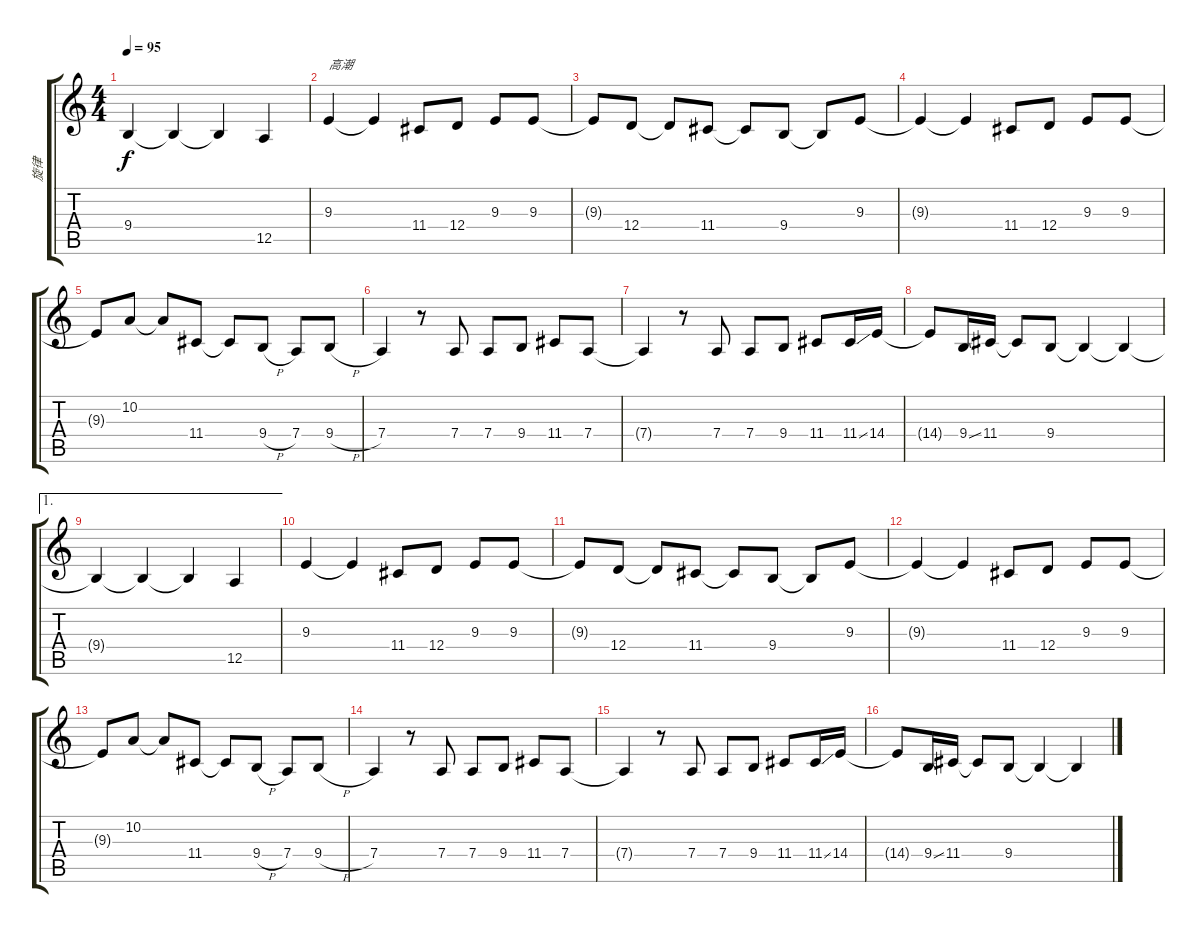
\track ("旋律" "旋律") {instrument acousticgrandpiano}
\staff {score tabs}
\tuning (E4 B3 G3 D3 A2 E2) {hide}
\ts (4 4)
\tempo 95
\clef g2
\ks c
9.4.4{dy f} 9.4{t}.4 9.4{t}.4 12.5.4 |
9.3.4{txt "高潮"} 9.3{t}.4 11.4.8 12.4.8 9.3.8 9.3.8 |
9.3{t}.8 12.4.8 12.4{t}.8 11.4.8 11.4{t}.8 9.4.8 9.4{t}.8 9.3.8 |
9.3{t}.4 9.3{t}.4 11.4.8 12.4.8 9.3.8 9.3.8 |
9.3{t}.8 10.2.8 10.2{t}.8 11.4.8 11.4{t}.8 9.4{h}.8 7.4.8 9.4{h}.8 |
7.4.4 r.8 7.4.8 7.4.8 9.4.8 11.4.8 7.4.8 |
7.4{t}.4 r.8 7.4.8 7.4.8 9.4.8 11.4.8 11.4{ss}.16 14.4.16 |
14.4{t}.8 9.4{ss}.16 11.4.16 11.4{t}.8 9.4.8 9.4{t}.4 9.4{t}.4 |
\ae 1
9.4{t}.4 9.4{t}.4 9.4{t}.4 12.5.4 |
9.3.4 9.3{t}.4 11.4.8 12.4.8 9.3.8 9.3.8 |
9.3{t}.8 12.4.8 12.4{t}.8 11.4.8 11.4{t}.8 9.4.8 9.4{t}.8 9.3.8 |
9.3{t}.4 9.3{t}.4 11.4.8 12.4.8 9.3.8 9.3.8 |
9.3{t}.8 10.2.8 10.2{t}.8 11.4.8 11.4{t}.8 9.4{h}.8 7.4.8 9.4{h}.8 |
7.4.4 r.8 7.4.8 7.4.8 9.4.8 11.4.8 7.4.8 |
7.4{t}.4 r.8 7.4.8 7.4.8 9.4.8 11.4.8 11.4{ss}.16 14.4.16 |
14.4{t}.8 9.4{ss}.16 11.4.16 11.4{t}.8 9.4.8 9.4{t}.4 9.4{t}.4
